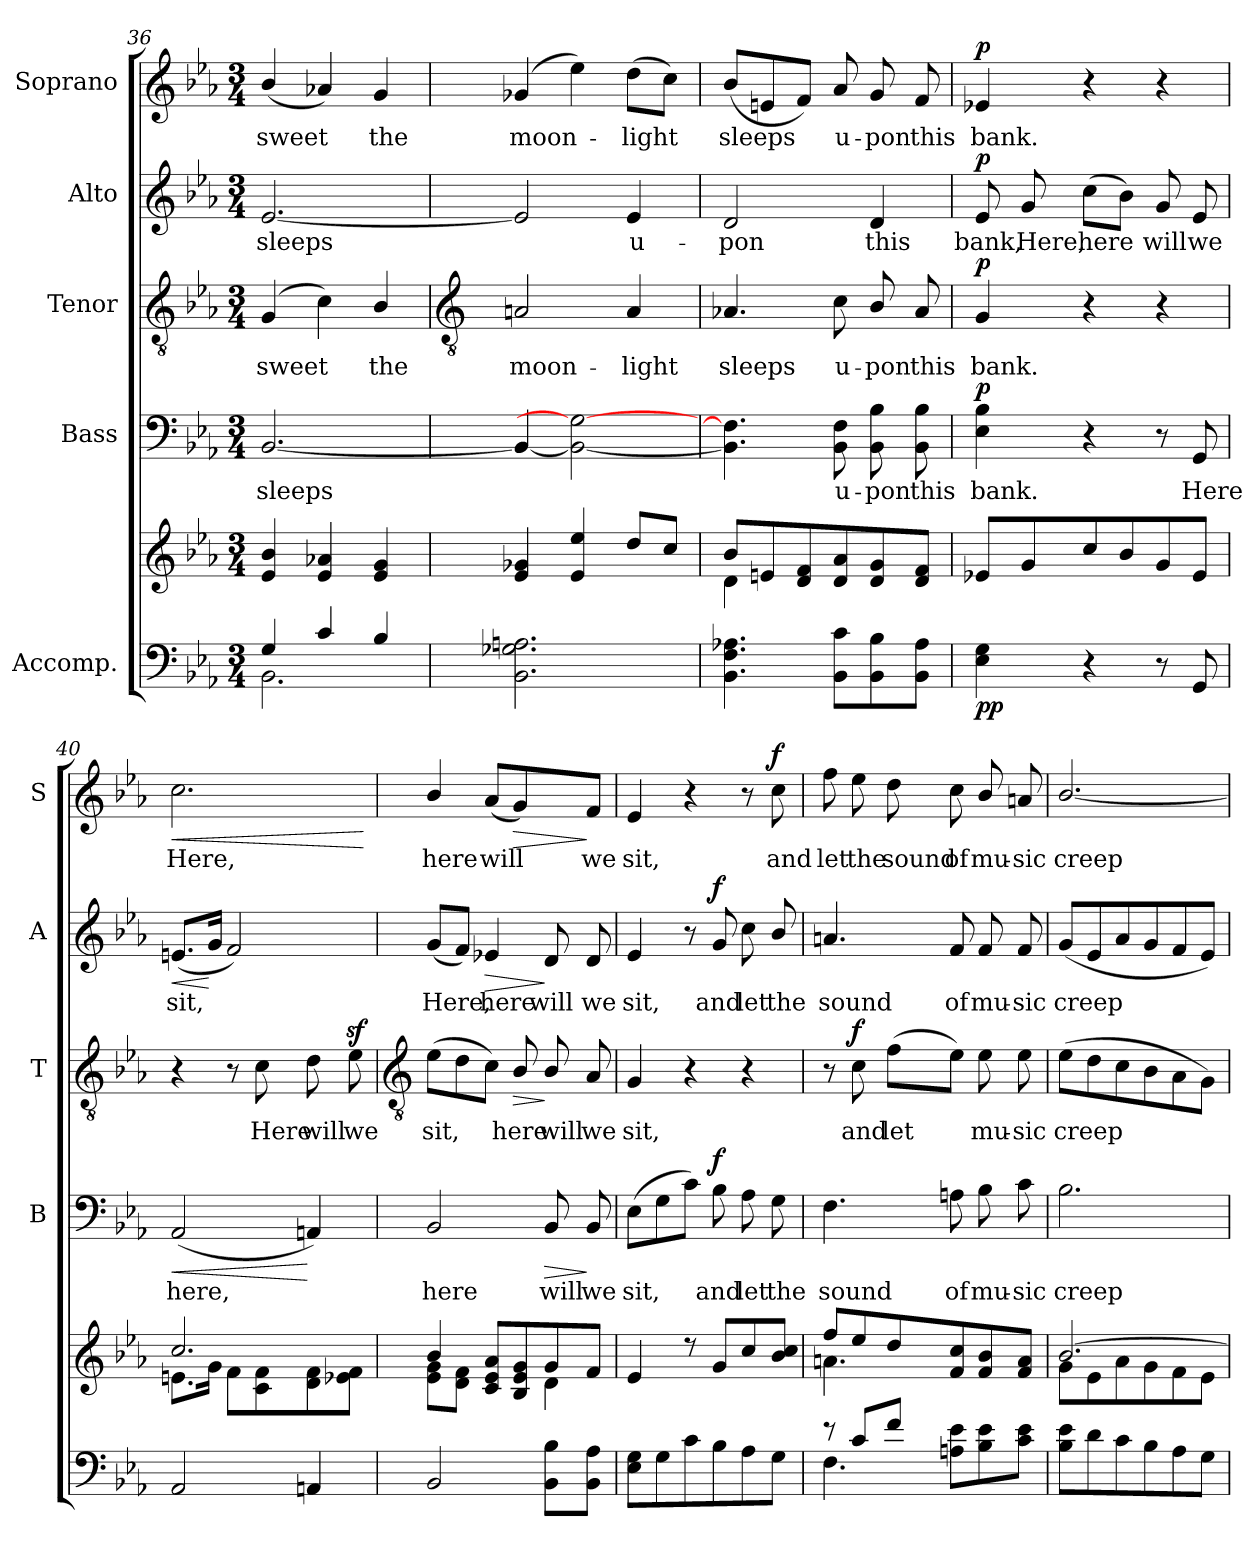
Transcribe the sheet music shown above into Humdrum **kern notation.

**kern	**kern	**dynam	**kern	**text	**dynam	**kern	**text	**dynam	**kern	**text	**dynam	**kern	**text	**dynam
*part5	*part5	*part5	*part4	*part4	*part4	*part3	*part3	*part3	*part2	*part2	*part2	*part1	*part1	*part1
*staff6	*staff5	*staff5/6	*staff4	*staff4	*staff4	*staff3	*staff3	*staff3	*staff2	*staff2	*staff2	*staff1	*staff1	*staff1
*I"Accomp.	*	*	*I"Bass	*	*	*I"Tenor	*	*	*I"Alto	*	*	*I"Soprano	*	*
*	*	*	*I'B	*	*	*I'T	*	*	*I'A	*	*	*I'S	*	*
*clefF4	*clefG2	*	*clefF4	*	*	*clefGv2	*	*	*clefG2	*	*	*clefG2	*	*
*k[b-e-a-]	*k[b-e-a-]	*	*k[b-e-a-]	*	*	*k[b-e-a-]	*	*	*k[b-e-a-]	*	*	*k[b-e-a-]	*	*
*E-:	*E-:	*	*E-:	*	*	*E-:	*	*	*E-:	*	*	*E-:	*	*
*M3/4	*M3/4	*	*M3/4	*	*	*M3/4	*	*	*M3/4	*	*	*M3/4	*	*
=36	=36	=36	=36	=36	=36	=36	=36	=36	=36	=36	=36	=36	=36	=36
*^	*^	*	*	*	*	*	*	*	*	*	*	*	*	*
!	!	!	!LO:N:vis=1	!	!	!LO:LY:b	!	!	!LO:LY:b	!	!	!LO:LY:b	!	!	!LO:LY:b	!
4G/	2.BB-\	4e-/ 4b-/	2.ryy	.	[2.BB-	sleeps	.	(<4G	sweet	.	[2.e-	sleeps	.	(<4b-/	sweet	.
4c/	.	4e- 4a-X	.	.	.	.	.	4c)	.	.	.	.	.	4a-X)	.	.
!	!	!	!	!	!	!	!	!	!LO:LY:b	!	!	!	!	!	!LO:LY:b	!
4B-/	.	4e- 4g	.	.	.	.	.	4B-/	the	.	.	.	.	4g	the	.
*v	*v	*	*	*	*	*	*	*	*	*	*	*	*	*	*	*
!!LO:LB:g=z
=37	=37	=37	=37	=37	=37	=37	=37	=37	=37	=37	=37	=37	=37	=37	=37
*	*	*	*	*	*	*	*clefGv2	*	*	*	*	*	*	*	*
!	!	!LO:N:vis=1	!	!	!	!	!	!LO:LY:b	!	!	!	!	!	!LO:LY:b	!
2.BB- 2.G-X 2.An	4e- 4g-X	2.ryy	.	4BB-_	.	.	2An	moon-	.	2e-]	.	.	(4g-X	moon-	.
.	4e- 4ee-	.	.	2BB-_ 2G-_	.	.	.	.	.	.	.	.	4ee-)	.	.
!	!	!	!	!	!	!	!	!LO:LY:b	!	!	!LO:LY:b	!	!	!LO:LY:b	!
.	8ddL	.	.	.	.	.	4A	-light	.	4e-	u-	.	(>8ddL	light	.
.	8ccJ	.	.	.	.	.	.	.	.	.	.	.	8ccJ)	.	.
=38	=38	=38	=38	=38	=38	=38	=38	=38	=38	=38	=38	=38	=38	=38	=38
!	!	!	!	!	!	!	!	!LO:LY:b	!	!	!LO:LY:b	!	!	!LO:LY:b	!
4.BB- 4.F 4.A-X	8b-L	4d\	.	4.BB-] 4.F]	.	.	4.A-X	sleeps	.	2d	-pon	.	(<8b-L	sleeps	.
.	8en	.	.	.	.	.	.	.	.	.	.	.	8en	.	.
.	8d 8f	4ryy	.	.	.	.	.	.	.	.	.	.	8fJ)	.	.
!	!	!	!	!	!LO:LY:b	!	!	!LO:LY:b	!	!	!	!	!	!LO:LY:b	!
8BB- 8cL	8d 8a-	.	.	8BB- 8F	u-	.	8c	u-	.	.	.	.	8a-	u-	.
!	!	!	!	!	!LO:LY:b	!	!	!LO:LY:b	!	!	!LO:LY:b	!	!	!LO:LY:b	!
8BB- 8B-	8d 8g	4ryy	.	8BB- 8B-	-pon	.	8B-/	-pon	.	4d	this	.	8g	-pon	.
!	!	!	!	!	!LO:LY:b	!	!	!LO:LY:b	!	!	!	!	!	!LO:LY:b	!
8BB- 8A-J	8d 8fJ	.	.	8BB- 8B-	this	.	8A-	this	.	.	.	.	8f	this	.
=39	=39	=39	=39	=39	=39	=39	=39	=39	=39	=39	=39	=39	=39	=39	=39
!	!	!LO:N:vis=1	!LO:DY:b=2	!	!LO:LY:b	!	!	!LO:LY:b	!	!	!LO:LY:b	!	!	!LO:LY:b	!
!	!	!	!LO:DY:n=1:b	!	!	!LO:DY:b	!	!	!LO:DY:b	!	!	!LO:DY:b	!	!	!LO:DY:b
4E- 4G	8e-XL	2.ryy	p p	4E- 4B-	bank.	p	4G	bank.	p	8e-	bank,	p	4e-X	bank.	p
!	!	!	!	!	!	!	!	!	!	!	!LO:LY:b	!	!	!	!
.	8g	.	.	.	.	.	.	.	.	8g	Here,	.	.	.	.
!	!	!	!	!	!	!	!	!	!	!	!LO:LY:b	!	!	!	!
4r	8cc	.	.	4r	.	.	4r	.	.	(>8ccL	here	.	4r	.	.
.	8b-	.	.	.	.	.	.	.	.	8b-J)	.	.	.	.	.
!	!	!	!	!	!	!	!	!	!	!	!LO:LY:b	!	!	!	!
8r	8g	.	.	8r	.	.	4r	.	.	8g	will	.	4r	.	.
!	!	!	!	!	!LO:LY:b	!	!	!	!	!	!LO:LY:b	!	!	!	!
8GG	8e-J	.	.	8GG	Here	.	.	.	.	8e-	we	.	.	.	.
=40	=40	=40	=40	=40	=40	=40	=40	=40	=40	=40	=40	=40	=40	=40	=40
!	!	!	!	!	!LO:LY:b	!LO:HP:b	!	!	!	!	!LO:LY:b	!LO:HP:b	!	!LO:LY:b	!LO:HP:b
2AA-/	2.cc/	8.en\L	.	(<2AA-	here,	<	4r	.	.	(<8.enL	sit,	<	2.cc	Here,	<
.	.	16g\J	.	.	.	.	.	.	.	16gJ	.	[	.	.	.
.	.	8f\L	.	.	.	.	8r	.	.	2f)	.	.	.	.	.
!	!	!	!	!	!	!	!	!LO:LY:b	!	!	!	!	!	!	!
.	.	8c\ 8f\	.	.	.	.	8c	Here	.	.	.	.	.	.	.
!	!	!	!	!	!	!	!	!LO:LY:b	!	!	!	!	!	!	!
4AAn/	.	8d\ 8f\	.	4AAn)	.	[	8d	will	.	.	.	.	.	.	.
!	!	!	!	!	!	!	!	!LO:LY:b	!	!	!	!	!	!	!
.	.	8e-X\ 8f\J	.	.	.	.	8e-z<	we	.	.	.	.	.	.	.
*	*v	*v	*	*	*	*	*	*	*	*	*	*	*	*	*
.	.	.	.	.	.	.	.	.	.	.	.	.	.	[
!!LO:LB:g=z
=41	=41	=41	=41	=41	=41	=41	=41	=41	=41	=41	=41	=41	=41	=41
*	*	*	*	*	*	*clefGv2	*	*	*	*	*	*	*	*
*^	*^	*	*	*	*	*	*	*	*	*	*	*	*	*
!	!	!	!	!	!	!LO:LY:b	!	!	!LO:LY:b	!	!	!LO:LY:b	!	!	!LO:LY:b	!
2ryy	2BB-/	4b-/	8e-\ 8g\L	.	2BB-	here	.	(>8e-L	sit,	.	(<8gL	Here,	.	4b-/	here	.
.	.	.	8d\ 8f\J	.	.	.	.	8d	.	.	8fJ)	.	.	.	.	.
!	!	!	!	!	!	!	!	!	!	!	!	!LO:LY:b	!LO:HP:b	!	!LO:LY:b	!
.	.	8c/ 8e-/ 8a-/L	4ryy	.	.	.	.	8cJ)	.	.	4e-X	here	>	(<8a-L	will	.
!	!	!	!	!	!	!	!	!	!LO:LY:b	!LO:HP:b	!	!	!	!	!	!LO:HP:b
.	.	8B-/ 8e-/ 8g/	.	.	.	.	.	8B-/	here	>	.	.	.	4g)	.	>
!	!	!	!	!	!	!LO:LY:b	!LO:HP:b	!	!LO:LY:b	!	!	!LO:LY:b	!	!	!	!
8ryy	8BB-\ 8B-\L	8g/	4d\	.	8BB-	will	>	8B-/	will	]	8d	will	]	.	.	.
!	!	!	!	!	!	!LO:LY:b	!	!	!LO:LY:b	!	!	!LO:LY:b	!	!	!LO:LY:b	!
8ryy	8BB-\ 8A-\J	8f/J	.	.	8BB-	we	]	8A-	we	.	8d	we	.	8fJ	we	]
=42	=42	=42	=42	=42	=42	=42	=42	=42	=42	=42	=42	=42	=42	=42	=42	=42
!	!	!	!LO:N:vis=1	!	!	!LO:LY:b	!	!	!LO:LY:b	!	!	!LO:LY:b	!	!	!LO:LY:b	!
2.ryy	8E-\ 8G\L	4e-/	2.ryy	.	(>8E-L	sit,	.	4G	sit,	.	4e-	sit,	.	4e-	sit,	.
.	8G\	.	.	.	8G	.	.	.	.	.	.	.	.	.	.	.
.	8c\	8r	.	.	8cJ)	.	.	4r	.	.	8r	.	.	4r	.	.
!	!	!	!	!	!	!LO:LY:b	!LO:DY:b	!	!	!	!	!LO:LY:b	!LO:DY:b	!	!	!
.	8B-\	8g/L	.	.	8B-	and	f	.	.	.	8g	and	f	.	.	.
!	!	!	!	!	!	!LO:LY:b	!	!	!	!	!	!LO:LY:b	!	!	!	!
.	8A-\	8cc/	.	.	8A-	let	.	4r	.	.	8cc	let	.	8r	.	.
!	!	!	!	!	!	!LO:LY:b	!	!	!	!	!	!LO:LY:b	!	!	!LO:LY:b	!LO:DY:b
.	8G\J	8b-/ 8cc/J	.	.	8G	the	.	.	.	.	8b-/	the	.	8cc	and	f
=43	=43	=43	=43	=43	=43	=43	=43	=43	=43	=43	=43	=43	=43	=43	=43	=43
!	!	!	!	!	!	!LO:LY:b	!	!	!	!	!	!LO:LY:b	!	!	!LO:LY:b	!
8r	4.F\	8ff/L	4.an\	.	4.F	sound	.	8r	.	.	4.an	sound	.	8ff	let	.
!	!	!	!	!	!	!	!	!	!LO:LY:b	!LO:DY:b	!	!	!	!	!LO:LY:b	!
8c/L	.	8ee-/	.	.	.	.	.	8c	and	f	.	.	.	8ee-	the	.
!	!	!	!	!	!	!	!	!	!LO:LY:b	!	!	!	!	!	!LO:LY:b	!
8f/J	.	8dd/	.	.	.	.	.	(>8fL	let	.	.	.	.	8dd	sound	.
!	!	!	!	!	!	!LO:LY:b	!	!	!	!	!	!LO:LY:b	!	!	!LO:LY:b	!
4.ryy	8An\ 8e-\L	8f/ 8cc/	4.ryy	.	8An	of	.	8e-J)	.	.	8f	of	.	8cc	of	.
!	!	!	!	!	!	!LO:LY:b	!	!	!LO:LY:b	!	!	!LO:LY:b	!	!	!LO:LY:b	!
.	8B-\ 8e-\	8f/ 8b-/	.	.	8B-	mu-	.	8e-	mu-	.	8f	mu-	.	8b-/	mu-	.
!	!	!	!	!	!	!LO:LY:b	!	!	!LO:LY:b	!	!	!LO:LY:b	!	!	!LO:LY:b	!
.	8c\ 8e-\J	8f/ 8a/J	.	.	8c	-sic	.	8e-	-sic	.	8f	-sic	.	8an	-sic	.
=44	=44	=44	=44	=44	=44	=44	=44	=44	=44	=44	=44	=44	=44	=44	=44	=44
!LO:N:vis=1	!	!	!	!	!	!LO:LY:b	!	!	!LO:LY:b	!	!	!LO:LY:b	!	!	!LO:LY:b	!
2.ryy	8B-\ 8e-\L	[2.b-/	8g\L	.	2.B-	creep	.	(>8e-L	creep	.	(<8gL	creep	.	[2.b-/	creep	.
.	8d\	.	8e-\	.	.	.	.	8d	.	.	8e-	.	.	.	.	.
.	8c\	.	8a-\	.	.	.	.	8c	.	.	8a-	.	.	.	.	.
.	8B-\	.	8g\	.	.	.	.	8B-	.	.	8g	.	.	.	.	.
.	8A-\	.	8f\	.	.	.	.	8A-	.	.	8f	.	.	.	.	.
.	8G\J	.	8e-\J	.	.	.	.	8GJ)	.	.	8e-J)	.	.	.	.	.
*v	*v	*	*	*	*	*	*	*	*	*	*	*	*	*	*	*
*	*v	*v	*	*	*	*	*	*	*	*	*	*	*	*	*
=	=	=	=	=	=	=	=	=	=	=	=	=	=	=
*-	*-	*-	*-	*-	*-	*-	*-	*-	*-	*-	*-	*-	*-	*-
